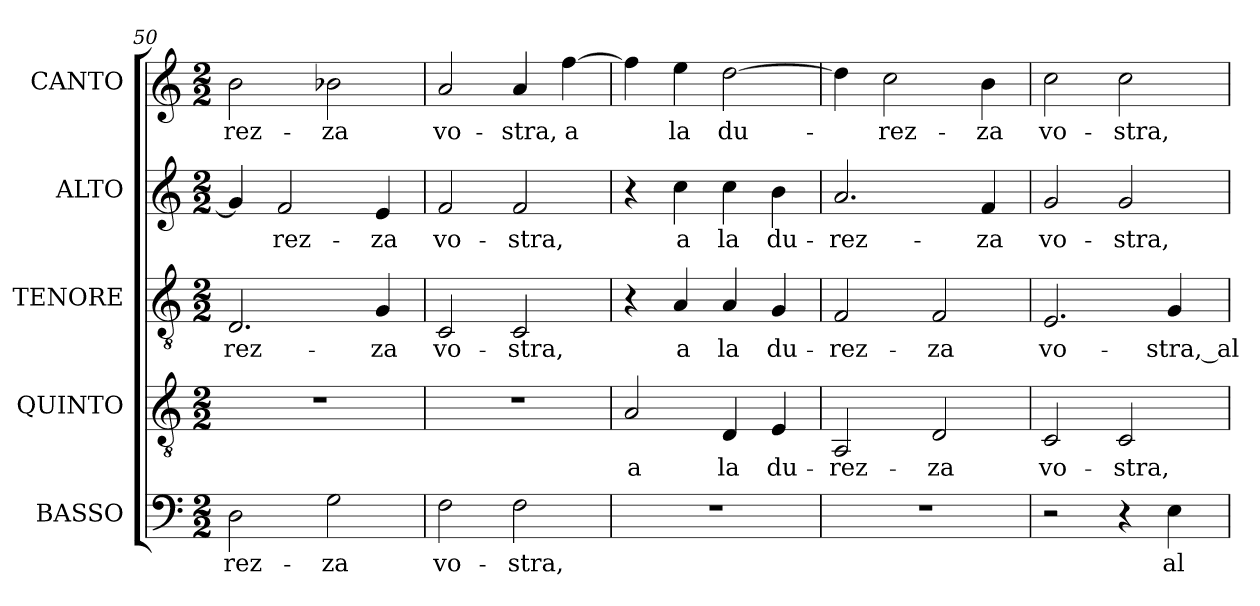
**kern	**text	**kern	**text	**kern	**text	**kern	**text	**kern	**text
*part5	*part5	*part4	*part4	*part3	*part3	*part2	*part2	*part1	*part1
*staff5	*staff5	*staff4	*staff4	*staff3	*staff3	*staff2	*staff2	*staff1	*staff1
*I"BASSO	*	*I"QUINTO	*	*I"TENORE	*	*I"ALTO	*	*I"CANTO	*
*I'B	*	*I'T	*	*I'T.	*	*	*	*	*
*clefF4	*	*clefGv2	*	*clefGv2	*	*clefG2	*	*clefG2	*
*k[]	*	*k[]	*	*k[]	*	*k[]	*	*k[]	*
*C:	*	*C:	*	*C:	*	*C:	*	*C:	*
*M2/2	*	*M2/2	*	*M2/2	*	*M2/2	*	*M2/2	*
=50	=50	=50	=50	=50	=50	=50	=50	=50	=50
!	!LO:LY:b:color=#000000	!	!	!	!	!	!	!	!
!	!	!	!	!	!LO:LY:b:color=#000000	!	!	!	!
!	!	!	!	!	!	!	!	!	!LO:LY:b:color=#000000
2Di\	-rez-	1r	.	2.Di/	-rez-	4gi/]	.	2bi\	-rez-
!	!	!	!	!	!	!	!LO:LY:b:color=#000000	!	!
.	.	.	.	.	.	2fi/	-rez-	.	.
!	!LO:LY:b:color=#000000	!	!	!	!	!	!	!	!
!	!	!	!	!	!	!	!	!	!LO:LY:b:color=#000000
2Gi\	-za	.	.	.	.	.	.	2b-Xi\	-za
!	!	!	!	!	!LO:LY:b:color=#000000	!	!	!	!
!	!	!	!	!	!	!	!LO:LY:b:color=#000000	!	!
.	.	.	.	4Gi/	-za	4ei/	-za	.	.
=51	=51	=51	=51	=51	=51	=51	=51	=51	=51
!	!LO:LY:b:color=#000000	!	!	!	!	!	!	!	!
!	!	!	!	!	!LO:LY:b:color=#000000	!	!	!	!
!	!	!	!	!	!	!	!LO:LY:b:color=#000000	!	!
!	!	!	!	!	!	!	!	!	!LO:LY:b:color=#000000
2Fi\	vo-	1r	.	2Ci/	vo-	2fi/	vo-	2ai/	vo-
!	!LO:LY:b:color=#000000	!	!	!	!	!	!	!	!
!	!	!	!	!	!LO:LY:b:color=#000000	!	!	!	!
!	!	!	!	!	!	!	!LO:LY:b:color=#000000	!	!
!	!	!	!	!	!	!	!	!	!LO:LY:b:color=#000000
2Fi\	-stra,	.	.	2Ci/	-stra,	2fi/	-stra,	4ai/	-stra,
!	!	!	!	!	!	!	!	!	!LO:LY:b:color=#000000
.	.	.	.	.	.	.	.	[>4ffi\	a
=52	=52	=52	=52	=52	=52	=52	=52	=52	=52
!	!	!	!LO:LY:b:color=#000000	!	!	!	!	!	!
1r	.	2Ai/	a	4r	.	4r	.	4ffi\]	.
!	!	!	!	!	!LO:LY:b:color=#000000	!	!	!	!
!	!	!	!	!	!	!	!LO:LY:b:color=#000000	!	!
!	!	!	!	!	!	!	!	!	!LO:LY:b:color=#000000
.	.	.	.	4Ai/	a	4cci\	a	4eei\	la
!	!	!	!LO:LY:b:color=#000000	!	!	!	!	!	!
!	!	!	!	!	!LO:LY:b:color=#000000	!	!	!	!
!	!	!	!	!	!	!	!LO:LY:b:color=#000000	!	!
!	!	!	!	!	!	!	!	!	!LO:LY:b:color=#000000
.	.	4Di/	la	4Ai/	la	4cci\	la	[>2ddi\	du-
!	!	!	!LO:LY:b:color=#000000	!	!	!	!	!	!
!	!	!	!	!	!LO:LY:b:color=#000000	!	!	!	!
!	!	!	!	!	!	!	!LO:LY:b:color=#000000	!	!
.	.	4Ei/	du-	4Gi/	du-	4bi\	du-	.	.
=53	=53	=53	=53	=53	=53	=53	=53	=53	=53
!	!	!	!LO:LY:b:color=#000000	!	!	!	!	!	!
!	!	!	!	!	!LO:LY:b:color=#000000	!	!	!	!
!	!	!	!	!	!	!	!LO:LY:b:color=#000000	!	!
1r	.	2AAi/	-rez-	2Fi/	-rez-	2.ai/	-rez-	4ddi\]	.
!	!	!	!	!	!	!	!	!	!LO:LY:b:color=#000000
.	.	.	.	.	.	.	.	2cci\	-rez-
!	!	!	!LO:LY:b:color=#000000	!	!	!	!	!	!
!	!	!	!	!	!LO:LY:b:color=#000000	!	!	!	!
.	.	2Di/	-za	2Fi/	-za	.	.	.	.
!	!	!	!	!	!	!	!LO:LY:b:color=#000000	!	!
!	!	!	!	!	!	!	!	!	!LO:LY:b:color=#000000
.	.	.	.	.	.	4fi/	-za	4bi\	-za
=54	=54	=54	=54	=54	=54	=54	=54	=54	=54
!	!	!	!LO:LY:b:color=#000000	!	!	!	!	!	!
!	!	!	!	!	!LO:LY:b:color=#000000	!	!	!	!
!	!	!	!	!	!	!	!LO:LY:b:color=#000000	!	!
!	!	!	!	!	!	!	!	!	!LO:LY:b:color=#000000
2r	.	2Ci/	vo-	2.Ei/	vo-	2gi/	vo-	2cci\	vo-
!	!	!	!LO:LY:b:color=#000000	!	!	!	!	!	!
!	!	!	!	!	!	!	!LO:LY:b:color=#000000	!	!
!	!	!	!	!	!	!	!	!	!LO:LY:b:color=#000000
4r	.	2Ci/	-stra,	.	.	2gi/	-stra,	2cci\	-stra,
!	!LO:LY:b:color=#000000	!	!	!	!	!	!	!	!
!	!	!	!	!	!LO:LY:b:color=#000000	!	!	!	!
4Ei\	al	.	.	4Gi/	-stra,_al	.	.	.	.
=	=	=	=	=	=	=	=	=	=
*-	*-	*-	*-	*-	*-	*-	*-	*-	*-
